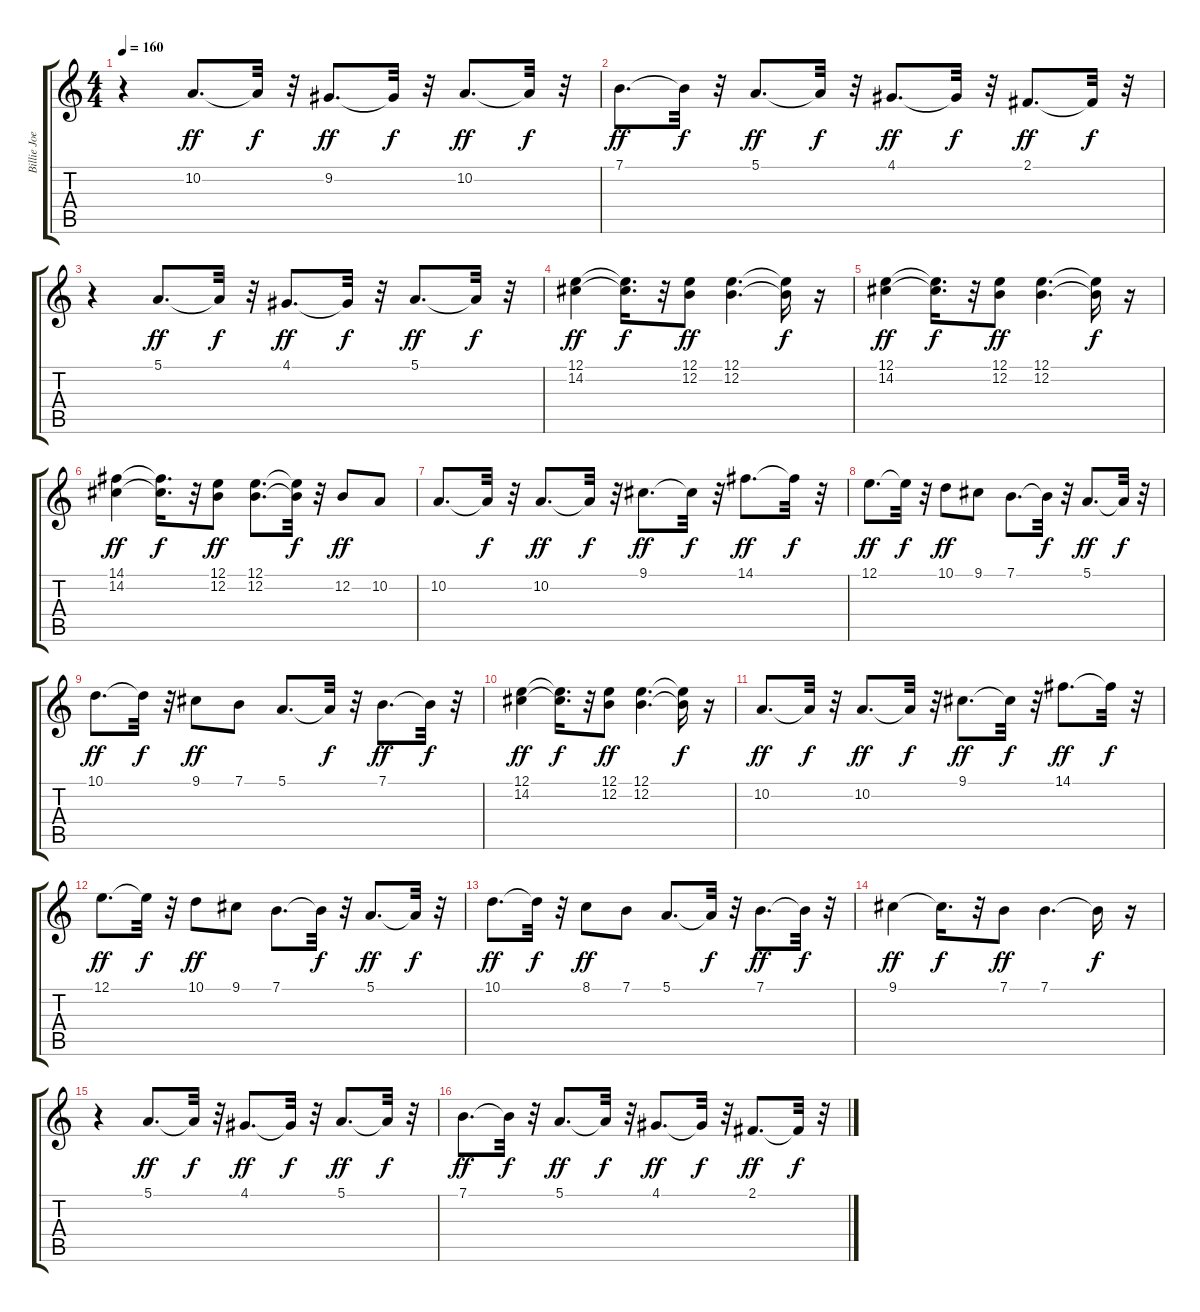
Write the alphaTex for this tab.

\track ("Billie Joe - Vocals" "Billie Joe") {instrument clarinet}
\staff {score tabs}
\tuning (E4 B3 G3 D3 A2 E2) {hide}
\ts (4 4)
\tempo 160
\clef g2
\ks c
r.4{dy f} 10.2.8{d dy ff} 10.2{t}.32{dy f} r.32 9.2.8{d dy ff} 9.2{t}.32{dy f} r.32 10.2.8{d dy ff} 10.2{t}.32{dy f} r.32 |
7.1.8{d dy ff} 7.1{t}.32{dy f} r.32 5.1.8{d dy ff} 5.1{t}.32{dy f} r.32 4.1.8{d dy ff} 4.1{t}.32{dy f} r.32 2.1.8{d dy ff} 2.1{t}.32{dy f} r.32 |
r.4 5.1.8{d dy ff} 5.1{t}.32{dy f} r.32 4.1.8{d dy ff} 4.1{t}.32{dy f} r.32 5.1.8{d dy ff} 5.1{t}.32{dy f} r.32 |
(12.1 14.2).4{dy ff} (12.1{t} 14.2{t}).16{d dy f} r.32 (12.1 12.2).8{dy ff} (12.1 12.2).4{d} (12.1{t} 12.2{t}).16{dy f} r.16 |
(12.1 14.2).4{dy ff} (12.1{t} 14.2{t}).16{d dy f} r.32 (12.1 12.2).8{dy ff} (12.1 12.2).4{d} (12.1{t} 12.2{t}).16{dy f} r.16 |
(14.1 14.2).4{dy ff} (14.1{t} 14.2{t}).16{d dy f} r.32 (12.1 12.2).8{dy ff} (12.1 12.2).8{d} (12.1{t} 12.2{t}).32{dy f} r.32 12.2.8{dy ff} 10.2.8 |
10.2.8{d} 10.2{t}.32{dy f} r.32 10.2.8{d dy ff} 10.2{t}.32{dy f} r.32 9.1.8{d dy ff} 9.1{t}.32{dy f} r.32 14.1.8{d dy ff} 14.1{t}.32{dy f} r.32 |
12.1.8{d dy ff} 12.1{t}.32{dy f} r.32 10.1.8{dy ff} 9.1.8 7.1.8{d} 7.1{t}.32{dy f} r.32 5.1.8{d dy ff} 5.1{t}.32{dy f} r.32 |
10.1.8{d dy ff} 10.1{t}.32{dy f} r.32 9.1.8{dy ff} 7.1.8 5.1.8{d} 5.1{t}.32{dy f} r.32 7.1.8{d dy ff} 7.1{t}.32{dy f} r.32 |
(12.1 14.2).4{dy ff} (12.1{t} 14.2{t}).16{d dy f} r.32 (12.1 12.2).8{dy ff} (12.1 12.2).4{d} (12.1{t} 12.2{t}).16{dy f} r.16 |
10.2.8{d dy ff} 10.2{t}.32{dy f} r.32 10.2.8{d dy ff} 10.2{t}.32{dy f} r.32 9.1.8{d dy ff} 9.1{t}.32{dy f} r.32 14.1.8{d dy ff} 14.1{t}.32{dy f} r.32 |
12.1.8{d dy ff} 12.1{t}.32{dy f} r.32 10.1.8{dy ff} 9.1.8 7.1.8{d} 7.1{t}.32{dy f} r.32 5.1.8{d dy ff} 5.1{t}.32{dy f} r.32 |
10.1.8{d dy ff} 10.1{t}.32{dy f} r.32 8.1.8{dy ff} 7.1.8 5.1.8{d} 5.1{t}.32{dy f} r.32 7.1.8{d dy ff} 7.1{t}.32{dy f} r.32 |
9.1.4{dy ff} 9.1{t}.16{d dy f} r.32 7.1.8{dy ff} 7.1.4{d} 7.1{t}.16{dy f} r.16 |
r.4 5.1.8{d dy ff} 5.1{t}.32{dy f} r.32 4.1.8{d dy ff} 4.1{t}.32{dy f} r.32 5.1.8{d dy ff} 5.1{t}.32{dy f} r.32 |
7.1.8{d dy ff} 7.1{t}.32{dy f} r.32 5.1.8{d dy ff} 5.1{t}.32{dy f} r.32 4.1.8{d dy ff} 4.1{t}.32{dy f} r.32 2.1.8{d dy ff} 2.1{t}.32{dy f} r.32
